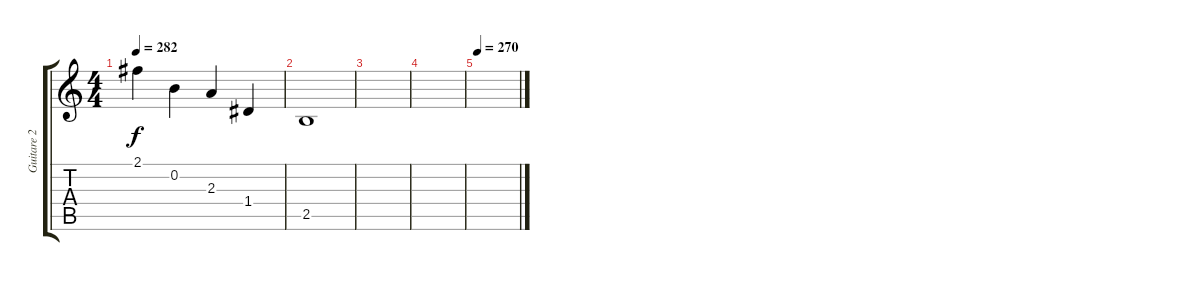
\track ("Guitare 2" "Guitare 2") {instrument electricguitarmuted}
\staff {score tabs}
\tuning (E4 B3 G3 D3 A2 E2) {hide}
\ts (4 4)
\tempo 282
\clef g2
\ks c
2.1.4{dy f} 0.2.4 2.3.4 1.4.4 |
2.5.1 |
|
|
\tempo 270
